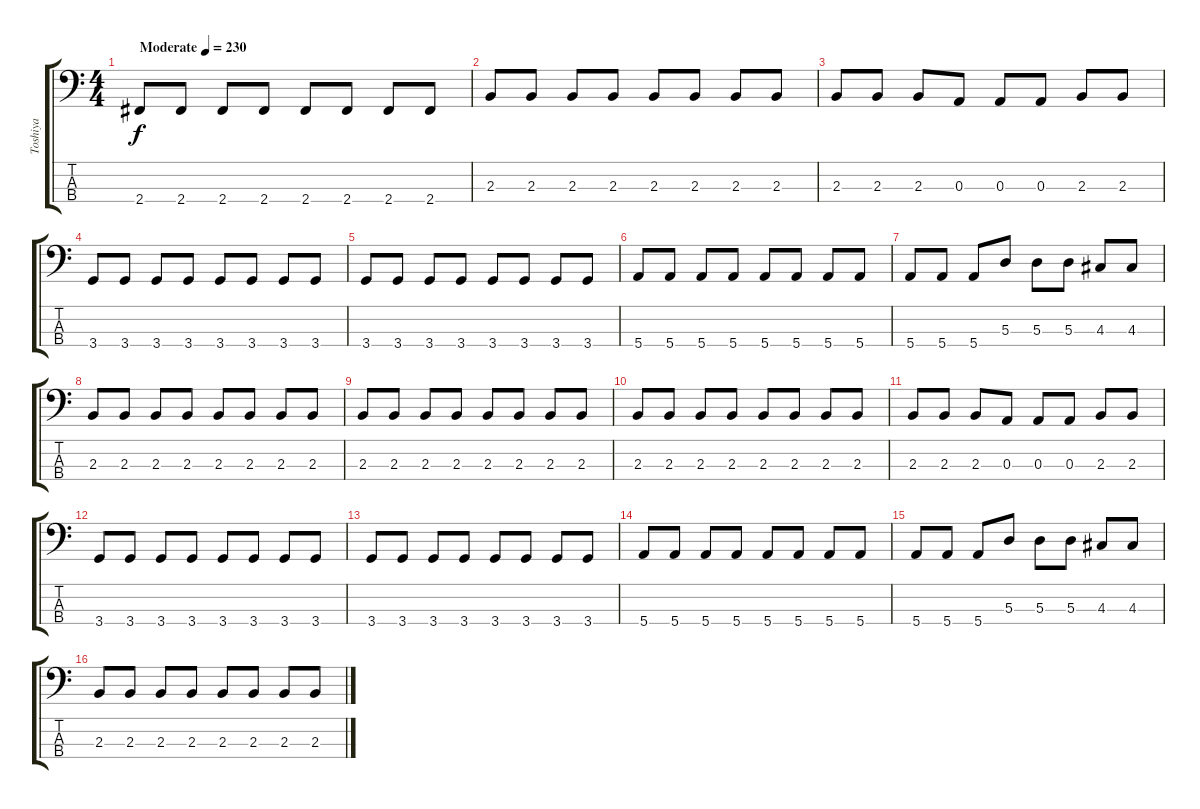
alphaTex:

\track ("Toshiya" "Toshiya") {instrument electricbassfinger}
\staff {score tabs}
\tuning (G2 D2 A1 E1) {hide}
\ts (4 4)
\tempo (230 "Moderate")
\clef f4
\ks c
2.4.8{dy f instrument electricbassfinger} 2.4.8 2.4.8 2.4.8 2.4.8 2.4.8 2.4.8 2.4.8 |
2.3.8 2.3.8 2.3.8 2.3.8 2.3.8 2.3.8 2.3.8 2.3.8 |
2.3.8 2.3.8 2.3.8 0.3.8 0.3.8 0.3.8 2.3.8 2.3.8 |
3.4.8 3.4.8 3.4.8 3.4.8 3.4.8 3.4.8 3.4.8 3.4.8 |
3.4.8 3.4.8 3.4.8 3.4.8 3.4.8 3.4.8 3.4.8 3.4.8 |
5.4.8 5.4.8 5.4.8 5.4.8 5.4.8 5.4.8 5.4.8 5.4.8 |
5.4.8 5.4.8 5.4.8 5.3.8 5.3.8 5.3.8 4.3.8 4.3.8 |
2.3.8 2.3.8 2.3.8 2.3.8 2.3.8 2.3.8 2.3.8 2.3.8 |
2.3.8 2.3.8 2.3.8 2.3.8 2.3.8 2.3.8 2.3.8 2.3.8 |
2.3.8 2.3.8 2.3.8 2.3.8 2.3.8 2.3.8 2.3.8 2.3.8 |
2.3.8 2.3.8 2.3.8 0.3.8 0.3.8 0.3.8 2.3.8 2.3.8 |
3.4.8 3.4.8 3.4.8 3.4.8 3.4.8 3.4.8 3.4.8 3.4.8 |
3.4.8 3.4.8 3.4.8 3.4.8 3.4.8 3.4.8 3.4.8 3.4.8 |
5.4.8 5.4.8 5.4.8 5.4.8 5.4.8 5.4.8 5.4.8 5.4.8 |
5.4.8 5.4.8 5.4.8 5.3.8 5.3.8 5.3.8 4.3.8 4.3.8 |
2.3.8 2.3.8 2.3.8 2.3.8 2.3.8 2.3.8 2.3.8 2.3.8
